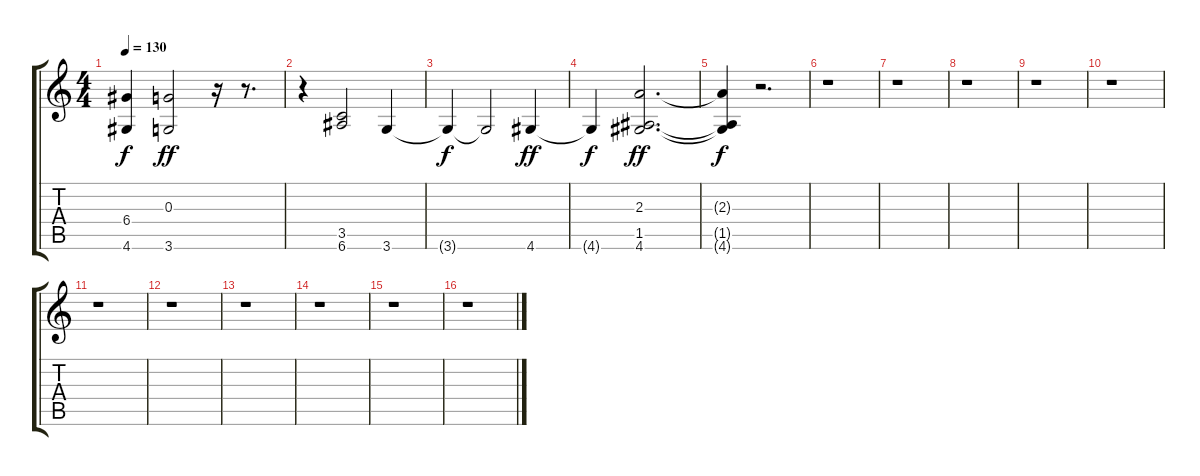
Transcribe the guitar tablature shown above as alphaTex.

\track "" {instrument distortionguitar}
\staff {score tabs}
\tuning (E4 B3 G3 D3 A2 E2) {hide}
\ts (4 4)
\tempo 130
\clef g2
\ks c
(6.4{t} 4.6{t}).4{dy f} (0.3 3.6).2{dy ff} r.16 r.8{d} |
r.4 (3.5 6.6).2 3.6.4 |
3.6{t}.4{dy f} 3.6{t}.2 4.6.4{dy ff} |
4.6{t}.4{dy f} (2.3 1.5 4.6).2{d dy ff} |
(2.3{t} 1.5{t} 4.6{t}).4{dy f} r.2{d} |
r.1 |
r.1 |
r.1 |
r.1 |
r.1 |
r.1 |
r.1 |
r.1 |
r.1 |
r.1 |
r.1
